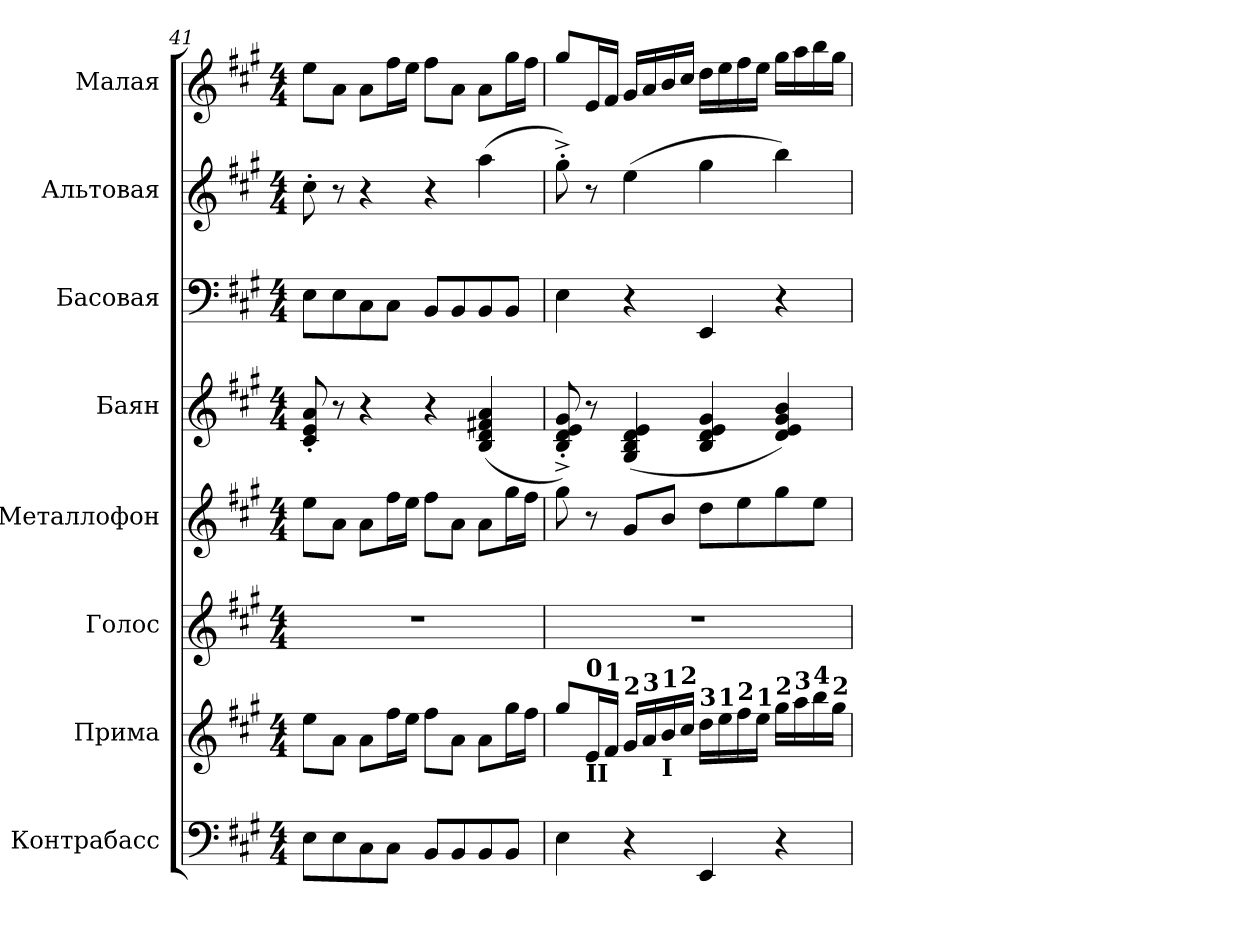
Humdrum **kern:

**kern	**kern	**kern	**kern	**kern	**kern	**kern	**kern
*part8	*part7	*part6	*part5	*part4	*part3	*part2	*part1
*staff8	*staff7	*staff6	*staff5	*staff4	*staff3	*staff2	*staff1
*I"Контрабасс	*I"Прима	*I"Голос	*I"Meталлофон	*I"Баян	*I"Басовая	*I"Альтовая	*I"Малая
*clefF4	*clefG2	*clefG2	*clefG2	*clefG2	*clefF4	*clefG2	*clefG2
*ITrd7c12	*ITrd7c12	*	*ITrd-7c-12	*	*	*	*
*k[f#c#g#]	*k[f#c#g#]	*k[f#c#g#]	*k[f#c#g#]	*k[f#c#g#]	*k[f#c#g#]	*k[f#c#g#]	*k[f#c#g#]
*A:	*A:	*A:	*A:	*A:	*A:	*A:	*A:
*M4/4	*M4/4	*M4/4	*M4/4	*M4/4	*M4/4	*M4/4	*M4/4
=41	=41	=41	=41	=41	=41	=41	=41
8EEi\L	8ei\L	1r	8eeei\L	8c#i/' 8ei' 8ai'	8Ei\L	8cc#'i\	8eei\L
8EEi\	8Ai\J	.	8aai\J	8r	8Ei\	8r	8ai\J
8CC#i\	8Ai\L	.	8aai\L	4r	8C#i\	4r	8ai\L
8CC#i\J	16f#i\L	.	16fff#i\L	.	8C#i\J	.	16ff#i\L
.	16ei\JJ	.	16eeei\JJ	.	.	.	16eei\JJ
8BBBi/L	8f#i\L	.	8fff#i\L	4r	8BBi/L	4r	8ff#i\L
8BBBi/	8Ai\J	.	8aai\J	.	8BBi/	.	8ai\J
8BBBi/	8Ai\L	.	8aai\L	(4Bi/ 4di 4f#Xi 4ai	8BBi/	(4aai\	8ai\L
8BBBi/J	16g#i\L	.	16ggg#i\L	.	8BBi/J	.	16gg#i\L
.	16f#i\JJ	.	16fff#i\JJ	.	.	.	16ff#i\JJ
=42	=42	=42	=42	=42	=42	=42	=42
4EEi\	8g#i/L	1r	8ggg#i\	8Bi/'^ 8di'^ 8ei'^ 8g#i'^)	4Ei\	8gg#'^i\)	8gg#i/L
!	!LO:TX:b:B:t=II	!	!	!	!	!	!
!	!LO:TX:a:B:t=0	!	!	!	!	!	!
.	16Ei/L	.	8r	8r	.	8r	16ei/L
!	!LO:TX:a:B:t=1	!	!	!	!	!	!
.	16F#i/JJ	.	.	.	.	.	16f#i/JJ
!	!LO:TX:a:B:t=2	!	!	!	!	!	!
4r	16G#i/LL	.	8gg#i/L	(4G#i/ 4Bi 4di 4ei	4r	(4eei\	16g#i/LL
!	!LO:TX:a:B:t=3	!	!	!	!	!	!
.	16Ai/	.	.	.	.	.	16ai/
!	!LO:TX:b:B:t=I	!	!	!	!	!	!
!	!LO:TX:a:B:t=1	!	!	!	!	!	!
.	16Bi/	.	8bbi/J	.	.	.	16bi/
!	!LO:TX:a:B:t=2	!	!	!	!	!	!
.	16c#i/JJ	.	.	.	.	.	16cc#i/JJ
!	!LO:TX:a:B:t=3	!	!	!	!	!	!
4EEEi/	16di\LL	.	8dddi\L	4Bi/ 4di 4ei 4g#i	4EEi/	4gg#i\	16ddi\LL
!	!LO:TX:a:B:t=1	!	!	!	!	!	!
.	16ei\	.	.	.	.	.	16eei\
!	!LO:TX:a:B:t=2	!	!	!	!	!	!
.	16f#i\	.	8eeei\	.	.	.	16ff#i\
!	!LO:TX:a:B:t=1	!	!	!	!	!	!
.	16ei\JJ	.	.	.	.	.	16eei\JJ
!	!LO:TX:a:B:t=2	!	!	!	!	!	!
4r	16g#i\LL	.	8ggg#i\	4di/ 4ei 4g#i 4bi)	4r	4bbi\)	16gg#i\LL
!	!LO:TX:a:B:t=3	!	!	!	!	!	!
.	16ai\	.	.	.	.	.	16aai\
!	!LO:TX:a:B:t=4	!	!	!	!	!	!
.	16bi\	.	8eeei\J	.	.	.	16bbi\
!	!LO:TX:a:B:t=2	!	!	!	!	!	!
.	16g#i\JJ	.	.	.	.	.	16gg#i\JJ
=	=	=	=	=	=	=	=
*-	*-	*-	*-	*-	*-	*-	*-
